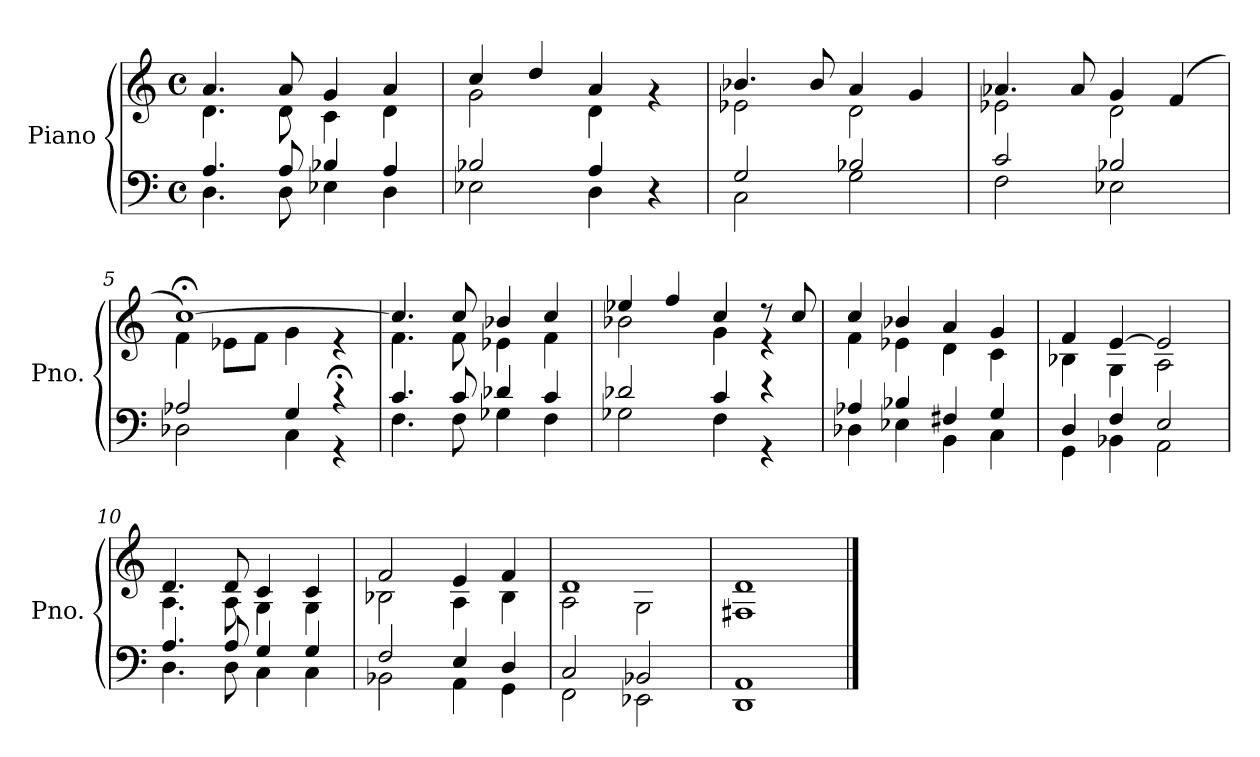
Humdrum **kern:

**kern	**kern
*part1	*part1
*staff2	*staff1
*I"Piano	*
*I'Pno.	*
*clefF4	*clefG2
*k[]	*k[]
*M4/4	*M4/4
*met(c)	*met(c)
=1	=1
*^	*^
4.A/	4.D\	4.a/	4.d\
8A/	8D\	8a/	8d\
4B-X/	4E-X\	4g/	4c\
4A/	4D\	4a/	4d\
=2	=2	=2	=2
2B-X/	2E-X\	4cc/	2g\
.	.	4dd/	.
4A/	4D\	4a/	4d\
4r	4ryy	4rg	4ryy
=3	=3	=3	=3
2G/	2C\	4.b-X/	2e-X\
.	.	8b-/	.
2B-X/	2G\	4a/	2d\
.	.	4g/	.
=4	=4	=4	=4
2c/	2F\	4.a-X/	2e-X\
.	.	8a-/	.
2B-X/	2E-X\	4g/	2d\
.	.	(>4f/	.
=5	=5	=5	=5
2A-X/	2D-X\	[1cc;<	4f\)
.	.	.	8e-X\L
.	.	.	8f\J
4G/	4C\	.	4g\
4r;	4r	.	4r
=6	=6	=6	=6
4.c/	4.F\	4.cc/]	4.f\
8c/	8F\	8cc/	8f\
4d-X/	4G-X\	4b-X/	4e-X\
4c/	4F\	4cc/	4f\
=7	=7	=7	=7
2d-X/	2G-X\	4ee-X/	2b-X\
.	.	4ff/	.
4c/	4F\	4cc/	4g\
4r	4r	8r	4r
.	.	8cc/	.
!!LO:LB:g=z	!!
=8	=8	=8	=8
4A-X/	4D-X\	4cc/	4f\
4B-X/	4E-X\	4b-X/	4e-X\
4F#X/	4BB\	4a/	4d\
4G/	4C\	4g/	4c\
=9	=9	=9	=9
4D/	4GG\	4f/	4B-X\
4F/	4BB-X\	[4e/	4G\
2E/	2AA\	2e/]	2A\
=10	=10	=10	=10
4.A/	4.D\	4.d/	4.A\
8A/	8D\	8d/	8A\
4G/	4C\	4c/	4G\
4G/	4C\	4c/	4G\
=11	=11	=11	=11
2F/	2BB-X\	2f/	2B-X\
4E/	4AA\	4e/	4A\
4D/	4GG\	4f/	4B-\
=12	=12	=12	=12
2C/	2FF\	1d	2A\
2BB-X/	2EE-X\	.	2G\
=13	=13	=13	=13
1AA	1DD	1d	1F#X
*v	*v	*	*
*	*v	*v
==	==
*-	*-
